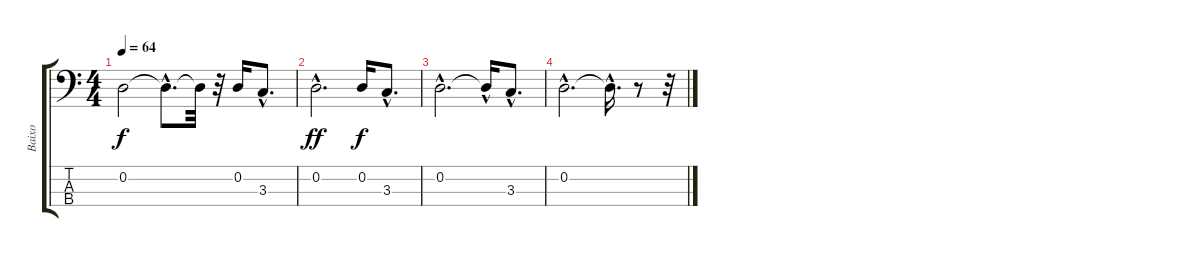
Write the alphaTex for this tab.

\track ("Baixo" "Baixo") {instrument fretlessbass}
\staff {score tabs}
\tuning (G2 D2 A1 E1) {hide}
\ts (4 4)
\tempo 64
\clef f4
\ks c
0.2.2{dy f} 0.2{hac t}.8{d} 0.2{t}.32 r.32 0.2.16 3.3{hac}.8{d} |
0.2{hac}.2{d dy ff} 0.2.16{dy f} 3.3{hac}.8{d} |
0.2{hac}.2{d} 0.2{hac t}.16 3.3{hac}.8{d} |
0.2{hac}.2{d} 0.2{hac t}.16{d} r.8 r.32
